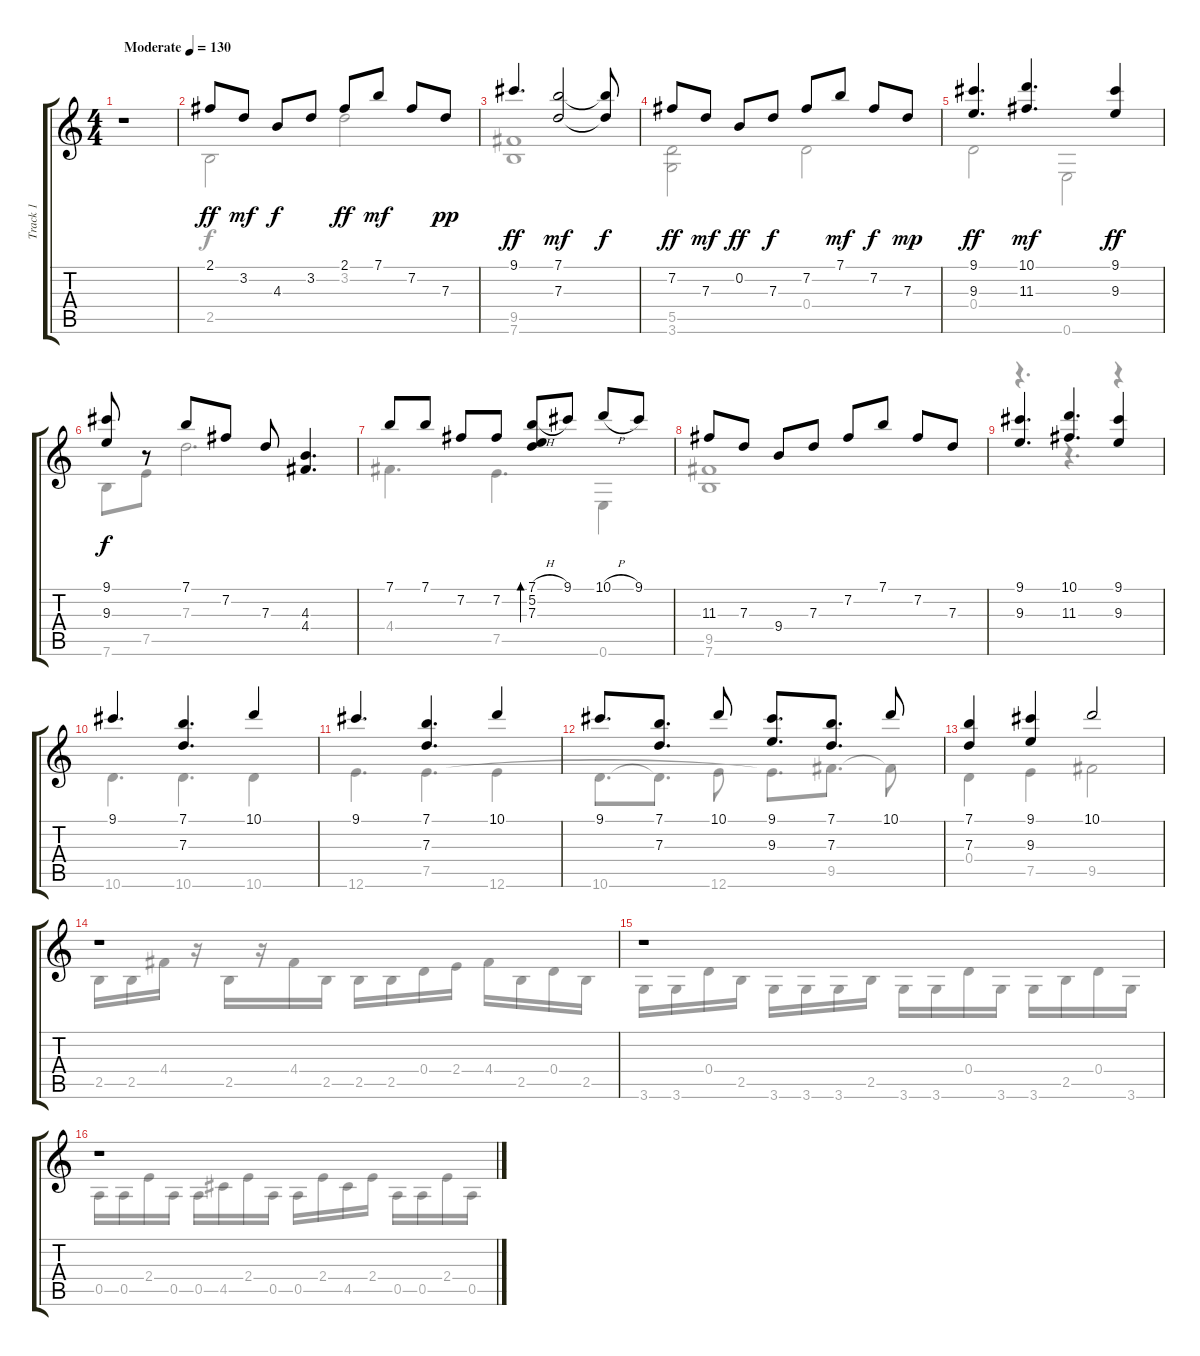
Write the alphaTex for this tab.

\track ("Track 1" "Track 1") {instrument acousticguitarnylon}
\staff {score tabs}
\tuning (E4 B3 G3 D3 A2 E2) {hide}
\voice
\ts (4 4)
\tempo (130 "Moderate")
\clef g2
\ks c
r.1{dy ff instrument acousticguitarnylon} |
2.1.8 3.2.8{dy mf} 4.3.8{dy f} 3.2.8 2.1.8{dy ff} 7.1.8{dy mf} 7.2.8 7.3.8{dy pp} |
9.1.4{d dy ff} (7.1 7.3).2{dy mf} (7.1{t} 7.3{t}).8{dy f} |
7.2.8{dy ff} 7.3.8{dy mf} 0.2.8{dy ff} 7.3.8{dy f} 7.2.8 7.1.8{dy mf} 7.2.8{dy f} 7.3.8{dy mp} |
(9.1 9.3).4{d dy ff} (10.1 11.3).4{d dy mf} (9.1 9.3).4{dy ff} |
(9.1 9.3).8{dy f} r.8 7.1.8 7.2.8 7.3.8 (4.3 4.4).4{d} |
7.1.8 7.1.8 7.2.8 7.2.8 (7.1{h} 5.2 7.3).8{bd 480} 9.1.8 10.1{h}.8 9.1.8 |
11.3.8 7.3.8 9.4.8 7.3.8 7.2.8 7.1.8 7.2.8 7.3.8 |
(9.1 9.3).4{d} (10.1 11.3).4{d} (9.1 9.3).4 |
9.1.4{d} (7.1 7.3).4{d} 10.1.4 |
9.1.4{d} (7.1 7.3).4{d} 10.1.4 |
9.1.8{d} (7.1 7.3).8{d} 10.1.8 (9.1 9.3).8{d} (7.1 7.3).8{d} 10.1.8 |
(7.1 7.3).4 (9.1 9.3).4 10.1.2 |
r.1 |
r.1 |
r.1
\voice
\clef g2
\ottava regular
\simile none
\ks c
|
2.5.2 3.2.2 |
(9.5 7.6).1 |
(5.5 3.6).2 0.4.2 |
0.4.2 0.6.2 |
7.6.8 7.5.8 7.3.2{d} |
4.4.4{d} 7.5.4{d} 0.6.4 |
(9.5 7.6).1 |
r.4{d} r.4{d} r.4 |
10.6.4{d} 10.6.4{d} 10.6.4 |
12.6.4{d} 7.5.4{d} 12.6.4 |
10.6.8{d} 10.6{t}.8{d} 12.6.8 7.5{t}.8{d} 9.5.8{d} 9.5{t}.8 |
0.4.4 7.5.4 9.5.2 |
2.5.16 2.5.16 4.4.16 r.16 2.5.16 r.16 4.4.16 2.5.16 2.5.16 2.5.16 0.4.16 2.4.16 4.4.16 2.5.16 0.4.16 2.5.16 |
3.6.16 3.6.16 0.4.16 2.5.16 3.6.16 3.6.16 3.6.16 2.5.16 3.6.16 3.6.16 0.4.16 3.6.16 3.6.16 2.5.16 0.4.16 3.6.16 |
0.5.16 0.5.16 2.4.16 0.5.16 0.5.16 4.5.16 2.4.16 0.5.16 0.5.16 2.4.16 4.5.16 2.4.16 0.5.16 0.5.16 2.4.16 0.5.16
